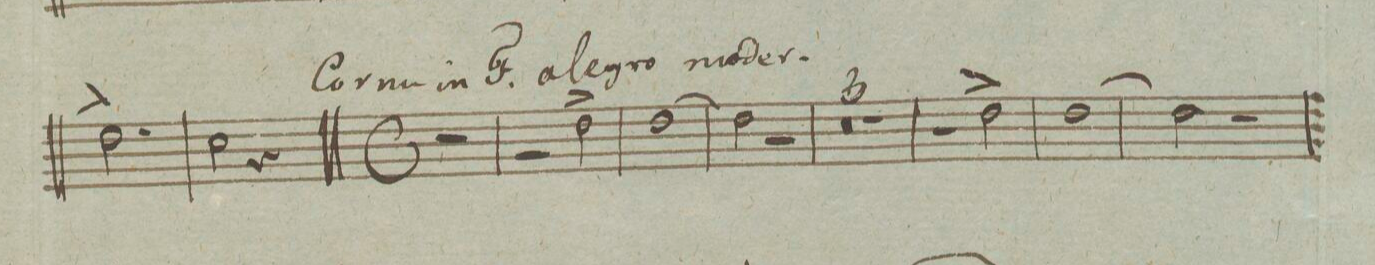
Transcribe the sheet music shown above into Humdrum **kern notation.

**kern	**dynam
*I"Cornu. Primo in F.	*
*clefG2	*
*k[]	*
*met(c)	*
*M4/4	*
1r	.
=2	=2
2r	.
2dd^>\	.
=3	=3
[>1dd	.
=4	=4
2dd\]	.
2r	.
=5	=5
0r	.
=6	=6
=7	=7
1r	.
=8	=8
2r	.
2dd^>\	.
=9	=9
[>1dd	.
=10	=10
2dd\]	.
2r	.
=11	=11
*-	*-
